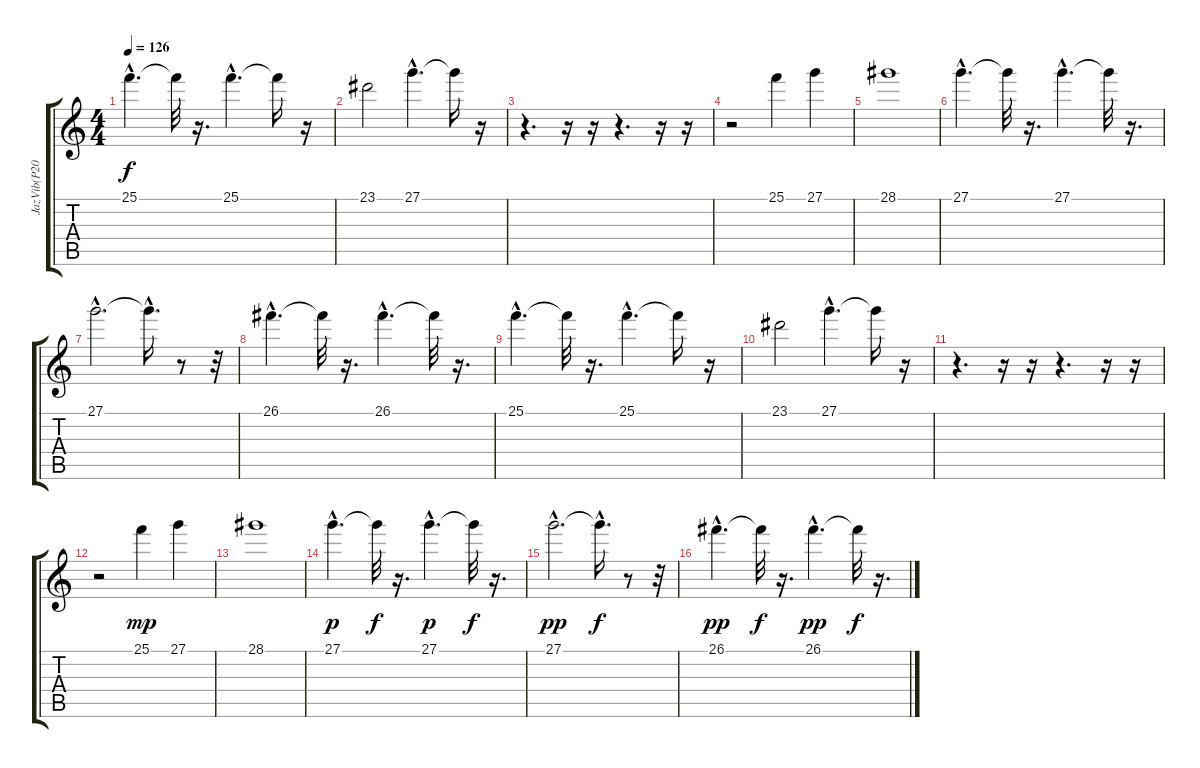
\track ("JazVib(P20)" "JazVib(P20") {instrument vibraphone}
\staff {score tabs}
\tuning (E4 B3 G3 D3 A2 E2) {hide}
\ts (4 4)
\tempo 126
\clef g2
\ks c
25.1{hac}.4{d dy f} 25.1{t}.32 r.16{d} 25.1{hac}.4{d} 25.1{t}.16 r.16 |
23.1.2 27.1{hac}.4{d} 27.1{t}.16 r.16 |
r.4{d} r.16 r.16 r.4{d} r.16 r.16 |
r.2 25.1.4 27.1.4 |
28.1.1 |
27.1{hac}.4{d} 27.1{t}.32 r.16{d} 27.1{hac}.4{d} 27.1{t}.32 r.16{d} |
27.1{hac}.2{d} 27.1{hac t}.16{d} r.8 r.32 |
26.1{hac}.4{d} 26.1{t}.32 r.16{d} 26.1{hac}.4{d} 26.1{t}.32 r.16{d} |
25.1{hac}.4{d} 25.1{t}.32 r.16{d} 25.1{hac}.4{d} 25.1{t}.16 r.16 |
23.1.2 27.1{hac}.4{d} 27.1{t}.16 r.16 |
r.4{d} r.16 r.16 r.4{d} r.16 r.16 |
r.2 25.1.4{dy mp} 27.1.4 |
28.1.1 |
27.1{hac}.4{d dy p} 27.1{t}.32{dy f} r.16{d} 27.1{hac}.4{d dy p} 27.1{t}.32{dy f} r.16{d} |
27.1{hac}.2{d dy pp} 27.1{hac t}.16{d dy f} r.8 r.32 |
26.1{hac}.4{d dy pp} 26.1{t}.32{dy f} r.16{d} 26.1{hac}.4{d dy pp} 26.1{t}.32{dy f} r.16{d}
